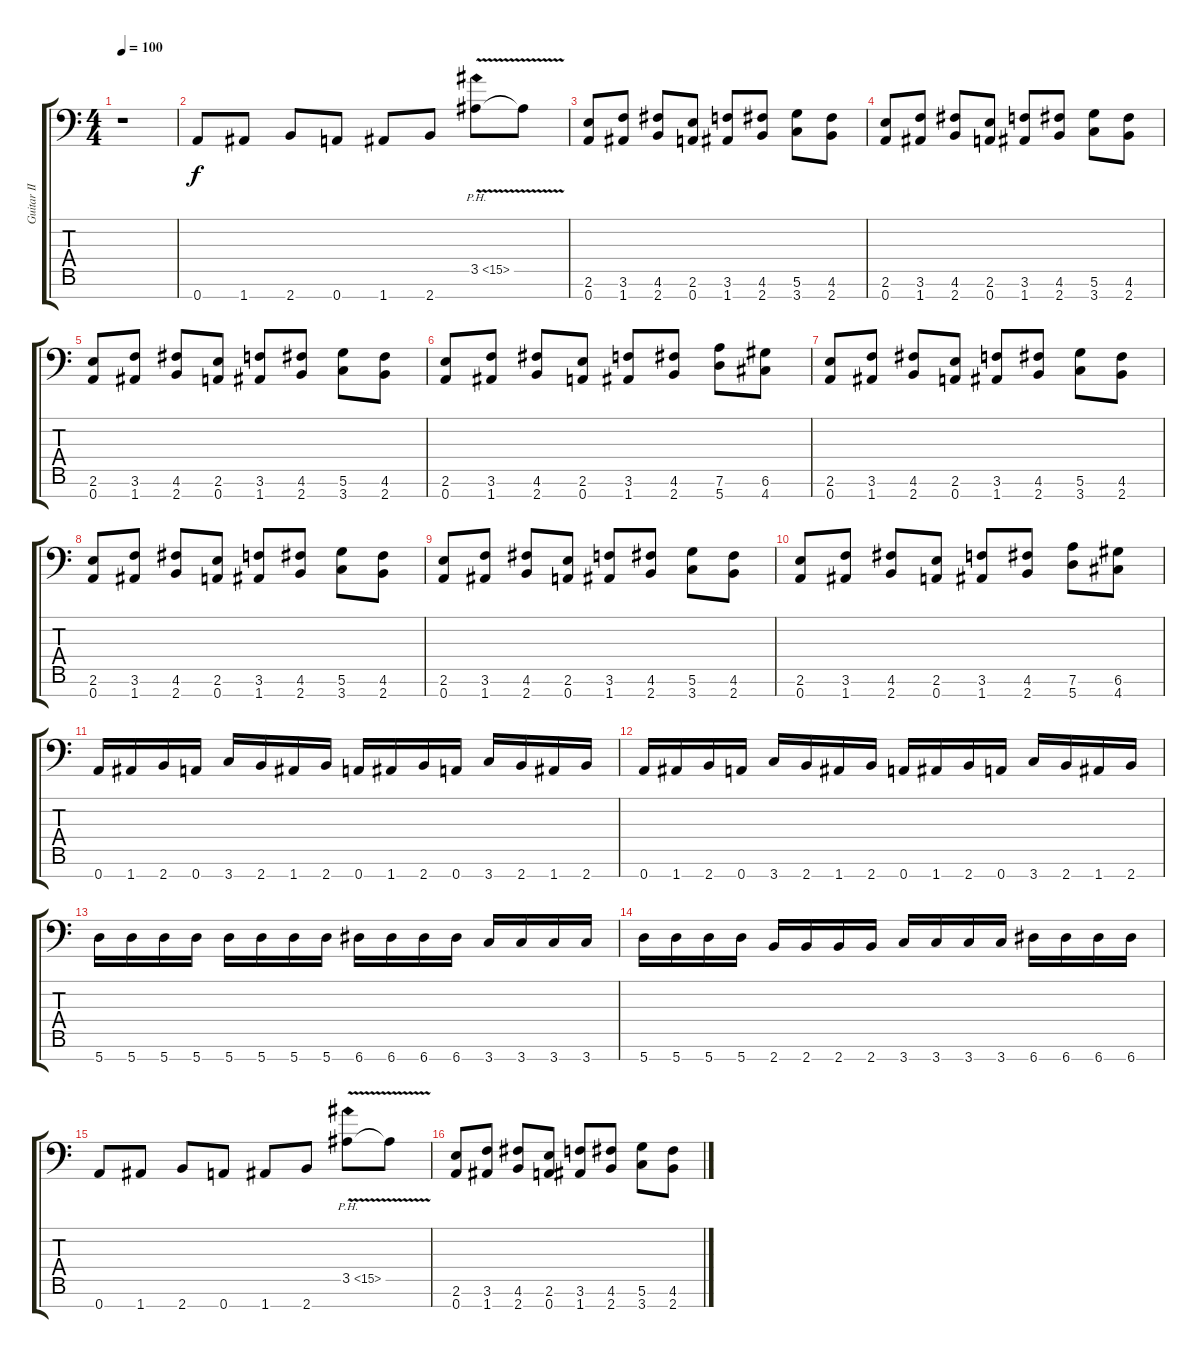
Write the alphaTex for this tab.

\track ("Guitar II" "Guitar II") {instrument overdrivenguitar}
\staff {score tabs}
\tuning (D4 A3 F3 C3 G2 D2 A1) {hide}
\ts (4 4)
\tempo 100
\clef f4
\ks c
r.1{dy f} |
0.7.8 1.7.8 2.7.8 0.7.8 1.7.8 2.7.8 3.5{ph 12 v}.8 3.5{t}.8 |
(2.6 0.7).8 (3.6 1.7).8 (4.6 2.7).8 (2.6 0.7).8 (3.6 1.7).8 (4.6 2.7).8 (5.6 3.7).8 (4.6 2.7).8 |
(2.6 0.7).8 (3.6 1.7).8 (4.6 2.7).8 (2.6 0.7).8 (3.6 1.7).8 (4.6 2.7).8 (5.6 3.7).8 (4.6 2.7).8 |
(2.6 0.7).8 (3.6 1.7).8 (4.6 2.7).8 (2.6 0.7).8 (3.6 1.7).8 (4.6 2.7).8 (5.6 3.7).8 (4.6 2.7).8 |
(2.6 0.7).8 (3.6 1.7).8 (4.6 2.7).8 (2.6 0.7).8 (3.6 1.7).8 (4.6 2.7).8 (7.6 5.7).8 (6.6 4.7).8 |
(2.6 0.7).8 (3.6 1.7).8 (4.6 2.7).8 (2.6 0.7).8 (3.6 1.7).8 (4.6 2.7).8 (5.6 3.7).8 (4.6 2.7).8 |
(2.6 0.7).8 (3.6 1.7).8 (4.6 2.7).8 (2.6 0.7).8 (3.6 1.7).8 (4.6 2.7).8 (5.6 3.7).8 (4.6 2.7).8 |
(2.6 0.7).8 (3.6 1.7).8 (4.6 2.7).8 (2.6 0.7).8 (3.6 1.7).8 (4.6 2.7).8 (5.6 3.7).8 (4.6 2.7).8 |
(2.6 0.7).8 (3.6 1.7).8 (4.6 2.7).8 (2.6 0.7).8 (3.6 1.7).8 (4.6 2.7).8 (7.6 5.7).8 (6.6 4.7).8 |
0.7.16 1.7.16 2.7.16 0.7.16 3.7.16 2.7.16 1.7.16 2.7.16 0.7.16 1.7.16 2.7.16 0.7.16 3.7.16 2.7.16 1.7.16 2.7.16 |
0.7.16 1.7.16 2.7.16 0.7.16 3.7.16 2.7.16 1.7.16 2.7.16 0.7.16 1.7.16 2.7.16 0.7.16 3.7.16 2.7.16 1.7.16 2.7.16 |
5.7.16 5.7.16 5.7.16 5.7.16 5.7.16 5.7.16 5.7.16 5.7.16 6.7.16 6.7.16 6.7.16 6.7.16 3.7.16 3.7.16 3.7.16 3.7.16 |
5.7.16 5.7.16 5.7.16 5.7.16 2.7.16 2.7.16 2.7.16 2.7.16 3.7.16 3.7.16 3.7.16 3.7.16 6.7.16 6.7.16 6.7.16 6.7.16 |
0.7.8 1.7.8 2.7.8 0.7.8 1.7.8 2.7.8 3.5{ph 12 v}.8 3.5{t}.8 |
(2.6 0.7).8 (3.6 1.7).8 (4.6 2.7).8 (2.6 0.7).8 (3.6 1.7).8 (4.6 2.7).8 (5.6 3.7).8 (4.6 2.7).8
